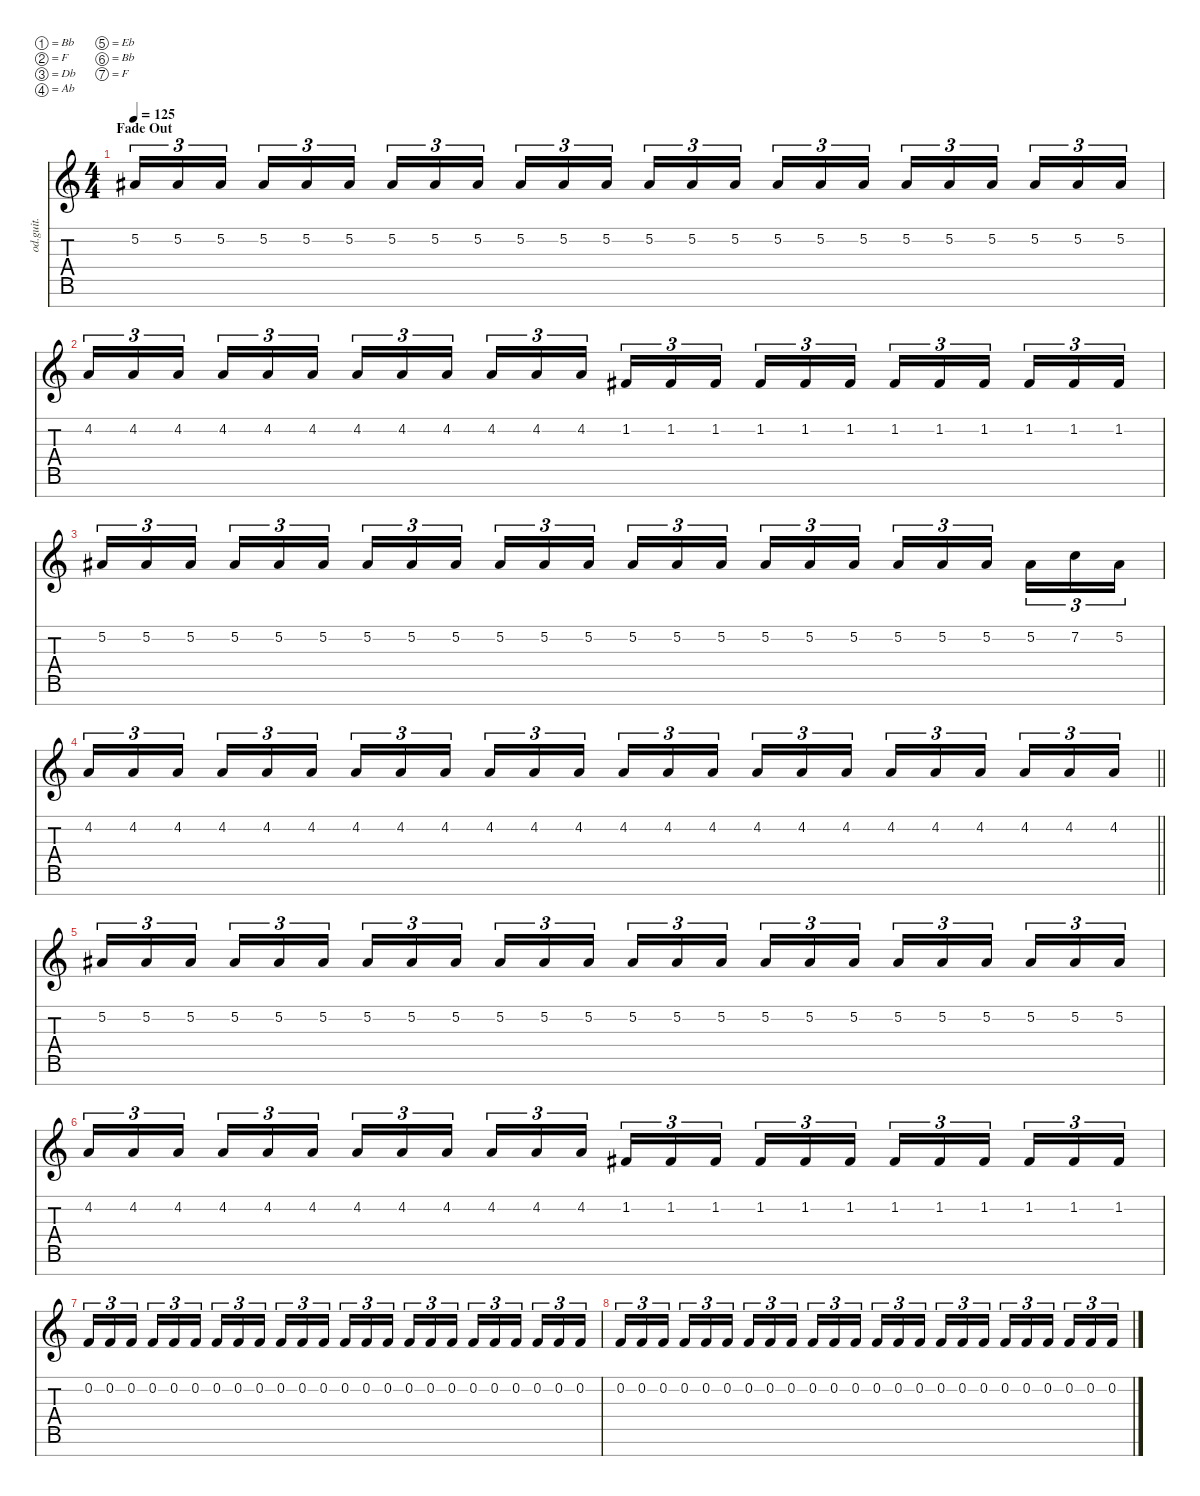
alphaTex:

\defaultSystemsLayout 4
\hideDynamics
\bracketExtendMode nobrackets
\track ("8 string Guitar SOLO (Fredrik Thordendal)" "od.guit.") {instrument overdrivenguitar}
\staff {score tabs}
\tuning (Bb3 F3 Db3 Ab2 Eb2 Bb1 F1)
\ts (4 4)
\section ("" "Fade Out")
\tempo 125
\clef g2
\ks c
5.2{acc #}.16{tu (3 2) dy f beam Up} 5.2{acc #}.16{tu (3 2) beam Up} 5.2{acc #}.16{tu (3 2) beam Up} 5.2{acc #}.16{tu (3 2) beam Up} 5.2{acc #}.16{tu (3 2) beam Up} 5.2{acc #}.16{tu (3 2) beam Up} 5.2{acc #}.16{tu (3 2) beam Up} 5.2{acc #}.16{tu (3 2) beam Up} 5.2{acc #}.16{tu (3 2) beam Up} 5.2{acc #}.16{tu (3 2) beam Up} 5.2{acc #}.16{tu (3 2) beam Up} 5.2{acc #}.16{tu (3 2) beam Up} 5.2{acc #}.16{tu (3 2) beam Up} 5.2{acc #}.16{tu (3 2) beam Up} 5.2{acc #}.16{tu (3 2) beam Up} 5.2{acc #}.16{tu (3 2) beam Up} 5.2{acc #}.16{tu (3 2) beam Up} 5.2{acc #}.16{tu (3 2) beam Up} 5.2{acc #}.16{tu (3 2) beam Up} 5.2{acc #}.16{tu (3 2) beam Up} 5.2{acc #}.16{tu (3 2) beam Up} 5.2{acc #}.16{tu (3 2) beam Up} 5.2{acc #}.16{tu (3 2) beam Up} 5.2{acc #}.16{tu (3 2) beam Up} |
4.2.16{tu (3 2) beam Up} 4.2.16{tu (3 2) beam Up} 4.2.16{tu (3 2) beam Up} 4.2.16{tu (3 2) beam Up} 4.2.16{tu (3 2) beam Up} 4.2.16{tu (3 2) beam Up} 4.2.16{tu (3 2) beam Up} 4.2.16{tu (3 2) beam Up} 4.2.16{tu (3 2) beam Up} 4.2.16{tu (3 2) beam Up} 4.2.16{tu (3 2) beam Up} 4.2.16{tu (3 2) beam Up} 1.2{acc #}.16{tu (3 2) beam Up} 1.2{acc #}.16{tu (3 2) beam Up} 1.2{acc #}.16{tu (3 2) beam Up} 1.2{acc #}.16{tu (3 2) beam Up} 1.2{acc #}.16{tu (3 2) beam Up} 1.2{acc #}.16{tu (3 2) beam Up} 1.2{acc #}.16{tu (3 2) beam Up} 1.2{acc #}.16{tu (3 2) beam Up} 1.2{acc #}.16{tu (3 2) beam Up} 1.2{acc #}.16{tu (3 2) beam Up} 1.2{acc #}.16{tu (3 2) beam Up} 1.2{acc #}.16{tu (3 2) beam Up} |
5.2{acc #}.16{tu (3 2) beam Up} 5.2{acc #}.16{tu (3 2) beam Up} 5.2{acc #}.16{tu (3 2) beam Up} 5.2{acc #}.16{tu (3 2) beam Up} 5.2{acc #}.16{tu (3 2) beam Up} 5.2{acc #}.16{tu (3 2) beam Up} 5.2{acc #}.16{tu (3 2) beam Up} 5.2{acc #}.16{tu (3 2) beam Up} 5.2{acc #}.16{tu (3 2) beam Up} 5.2{acc #}.16{tu (3 2) beam Up} 5.2{acc #}.16{tu (3 2) beam Up} 5.2{acc #}.16{tu (3 2) beam Up} 5.2{acc #}.16{tu (3 2) beam Up} 5.2{acc #}.16{tu (3 2) beam Up} 5.2{acc #}.16{tu (3 2) beam Up} 5.2{acc #}.16{tu (3 2) beam Up} 5.2{acc #}.16{tu (3 2) beam Up} 5.2{acc #}.16{tu (3 2) beam Up} 5.2{acc #}.16{tu (3 2) beam Up} 5.2{acc #}.16{tu (3 2) beam Up} 5.2{acc #}.16{tu (3 2) beam Up} 5.2{acc #}.16{tu (3 2) beam Down} 7.2.16{tu (3 2) beam Down} 5.2{acc #}.16{tu (3 2) beam Down} |
\barLineRight lightlight
4.2.16{tu (3 2) beam Up} 4.2.16{tu (3 2) beam Up} 4.2.16{tu (3 2) beam Up} 4.2.16{tu (3 2) beam Up} 4.2.16{tu (3 2) beam Up} 4.2.16{tu (3 2) beam Up} 4.2.16{tu (3 2) beam Up} 4.2.16{tu (3 2) beam Up} 4.2.16{tu (3 2) beam Up} 4.2.16{tu (3 2) beam Up} 4.2.16{tu (3 2) beam Up} 4.2.16{tu (3 2) beam Up} 4.2.16{tu (3 2) beam Up} 4.2.16{tu (3 2) beam Up} 4.2.16{tu (3 2) beam Up} 4.2.16{tu (3 2) beam Up} 4.2.16{tu (3 2) beam Up} 4.2.16{tu (3 2) beam Up} 4.2.16{tu (3 2) beam Up} 4.2.16{tu (3 2) beam Up} 4.2.16{tu (3 2) beam Up} 4.2.16{tu (3 2) beam Up} 4.2.16{tu (3 2) beam Up} 4.2.16{tu (3 2) beam Up} |
5.2{acc #}.16{tu (3 2) beam Up} 5.2{acc #}.16{tu (3 2) beam Up} 5.2{acc #}.16{tu (3 2) beam Up} 5.2{acc #}.16{tu (3 2) beam Up} 5.2{acc #}.16{tu (3 2) beam Up} 5.2{acc #}.16{tu (3 2) beam Up} 5.2{acc #}.16{tu (3 2) beam Up} 5.2{acc #}.16{tu (3 2) beam Up} 5.2{acc #}.16{tu (3 2) beam Up} 5.2{acc #}.16{tu (3 2) beam Up} 5.2{acc #}.16{tu (3 2) beam Up} 5.2{acc #}.16{tu (3 2) beam Up} 5.2{acc #}.16{tu (3 2) beam Up} 5.2{acc #}.16{tu (3 2) beam Up} 5.2{acc #}.16{tu (3 2) beam Up} 5.2{acc #}.16{tu (3 2) beam Up} 5.2{acc #}.16{tu (3 2) beam Up} 5.2{acc #}.16{tu (3 2) beam Up} 5.2{acc #}.16{tu (3 2) beam Up} 5.2{acc #}.16{tu (3 2) beam Up} 5.2{acc #}.16{tu (3 2) beam Up} 5.2{acc #}.16{tu (3 2) beam Up} 5.2{acc #}.16{tu (3 2) beam Up} 5.2{acc #}.16{tu (3 2) beam Up} |
4.2.16{tu (3 2) beam Up} 4.2.16{tu (3 2) beam Up} 4.2.16{tu (3 2) beam Up} 4.2.16{tu (3 2) beam Up} 4.2.16{tu (3 2) beam Up} 4.2.16{tu (3 2) beam Up} 4.2.16{tu (3 2) beam Up} 4.2.16{tu (3 2) beam Up} 4.2.16{tu (3 2) beam Up} 4.2.16{tu (3 2) beam Up} 4.2.16{tu (3 2) beam Up} 4.2.16{tu (3 2) beam Up} 1.2{acc #}.16{tu (3 2) beam Up} 1.2{acc #}.16{tu (3 2) beam Up} 1.2{acc #}.16{tu (3 2) beam Up} 1.2{acc #}.16{tu (3 2) beam Up} 1.2{acc #}.16{tu (3 2) beam Up} 1.2{acc #}.16{tu (3 2) beam Up} 1.2{acc #}.16{tu (3 2) beam Up} 1.2{acc #}.16{tu (3 2) beam Up} 1.2{acc #}.16{tu (3 2) beam Up} 1.2{acc #}.16{tu (3 2) beam Up} 1.2{acc #}.16{tu (3 2) beam Up} 1.2{acc #}.16{tu (3 2) beam Up} |
0.2.16{tu (3 2) beam Up} 0.2.16{tu (3 2) beam Up} 0.2.16{tu (3 2) beam Up} 0.2.16{tu (3 2) beam Up} 0.2.16{tu (3 2) beam Up} 0.2.16{tu (3 2) beam Up} 0.2.16{tu (3 2) beam Up} 0.2.16{tu (3 2) beam Up} 0.2.16{tu (3 2) beam Up} 0.2.16{tu (3 2) beam Up} 0.2.16{tu (3 2) beam Up} 0.2.16{tu (3 2) beam Up} 0.2.16{tu (3 2) beam Up} 0.2.16{tu (3 2) beam Up} 0.2.16{tu (3 2) beam Up} 0.2.16{tu (3 2) beam Up} 0.2.16{tu (3 2) beam Up} 0.2.16{tu (3 2) beam Up} 0.2.16{tu (3 2) beam Up} 0.2.16{tu (3 2) beam Up} 0.2.16{tu (3 2) beam Up} 0.2.16{tu (3 2) beam Up} 0.2.16{tu (3 2) beam Up} 0.2.16{tu (3 2) beam Up} |
0.2.16{tu (3 2) beam Up} 0.2.16{tu (3 2) beam Up} 0.2.16{tu (3 2) beam Up} 0.2.16{tu (3 2) beam Up} 0.2.16{tu (3 2) beam Up} 0.2.16{tu (3 2) beam Up} 0.2.16{tu (3 2) beam Up} 0.2.16{tu (3 2) beam Up} 0.2.16{tu (3 2) beam Up} 0.2.16{tu (3 2) beam Up} 0.2.16{tu (3 2) beam Up} 0.2.16{tu (3 2) beam Up} 0.2.16{tu (3 2) beam Up} 0.2.16{tu (3 2) beam Up} 0.2.16{tu (3 2) beam Up} 0.2.16{tu (3 2) beam Up} 0.2.16{tu (3 2) beam Up} 0.2.16{tu (3 2) beam Up} 0.2.16{tu (3 2) beam Up} 0.2.16{tu (3 2) beam Up} 0.2.16{tu (3 2) beam Up} 0.2.16{tu (3 2) beam Up} 0.2.16{tu (3 2) beam Up} 0.2.16{tu (3 2) beam Up}
